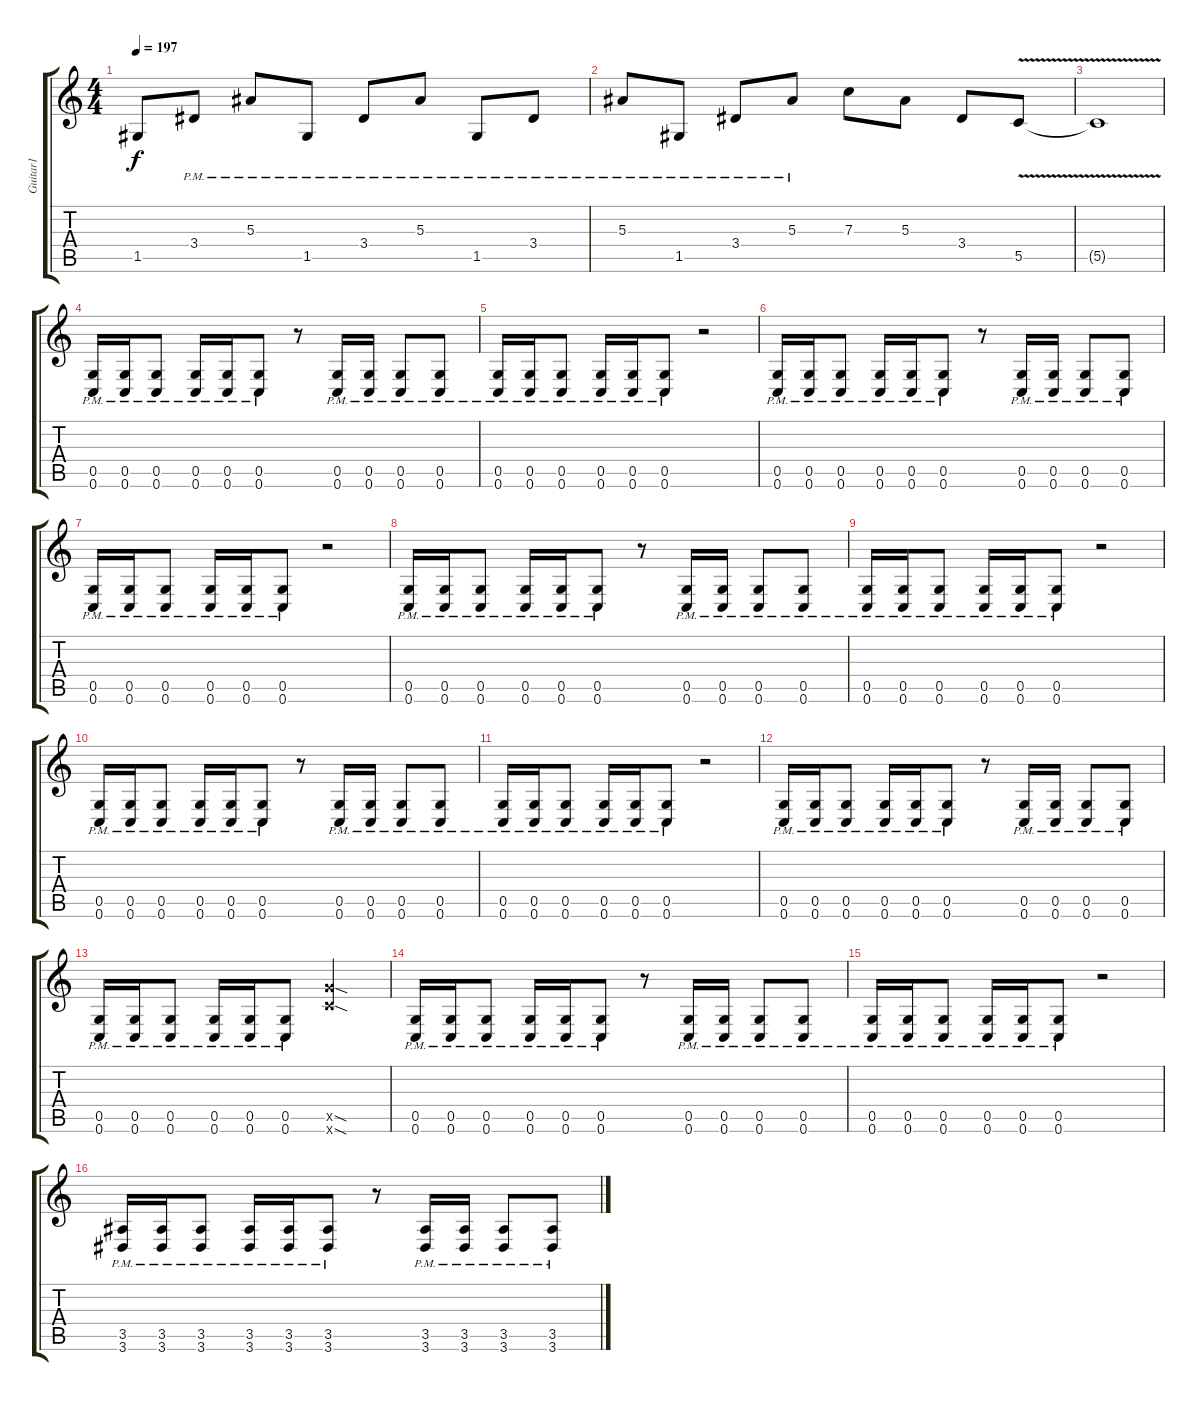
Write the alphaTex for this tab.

\track ("Guitar1" "Guitar1") {instrument distortionguitar}
\staff {score tabs}
\tuning (D4 A3 F3 C3 G2 C2) {hide}
\ts (4 4)
\tempo 197
\clef g2
\ks c
1.5{t}.8{dy f} 3.4{pm}.8 5.3{pm}.8 1.5{pm}.8 3.4{pm}.8 5.3{pm}.8 1.5{pm}.8 3.4{pm}.8 |
5.3{pm}.8 1.5{pm}.8 3.4{pm}.8 5.3{pm}.8 7.3.8 5.3.8 3.4.8 5.5{v}.8 |
5.5{t}.1 |
(0.5{pm} 0.6{pm}).16 (0.5{pm} 0.6{pm}).16 (0.5{pm} 0.6{pm}).8 (0.5{pm} 0.6{pm}).16 (0.5{pm} 0.6{pm}).16 (0.5{pm} 0.6{pm}).8 r.8 (0.5{pm} 0.6{pm}).16 (0.5{pm} 0.6{pm}).16 (0.5{pm} 0.6{pm}).8 (0.5{pm} 0.6{pm}).8 |
(0.5{pm} 0.6{pm}).16 (0.5{pm} 0.6{pm}).16 (0.5{pm} 0.6{pm}).8 (0.5{pm} 0.6{pm}).16 (0.5{pm} 0.6{pm}).16 (0.5{pm} 0.6{pm}).8 r.2 |
(0.5{pm} 0.6{pm}).16 (0.5{pm} 0.6{pm}).16 (0.5{pm} 0.6{pm}).8 (0.5{pm} 0.6{pm}).16 (0.5{pm} 0.6{pm}).16 (0.5{pm} 0.6{pm}).8 r.8 (0.5{pm} 0.6{pm}).16 (0.5{pm} 0.6{pm}).16 (0.5{pm} 0.6{pm}).8 (0.5{pm} 0.6{pm}).8 |
(0.5{pm} 0.6{pm}).16 (0.5{pm} 0.6{pm}).16 (0.5{pm} 0.6{pm}).8 (0.5{pm} 0.6{pm}).16 (0.5{pm} 0.6{pm}).16 (0.5{pm} 0.6{pm}).8 r.2 |
(0.5{pm} 0.6{pm}).16 (0.5{pm} 0.6{pm}).16 (0.5{pm} 0.6{pm}).8 (0.5{pm} 0.6{pm}).16 (0.5{pm} 0.6{pm}).16 (0.5{pm} 0.6{pm}).8 r.8 (0.5{pm} 0.6{pm}).16 (0.5{pm} 0.6{pm}).16 (0.5{pm} 0.6{pm}).8 (0.5{pm} 0.6{pm}).8 |
(0.5{pm} 0.6{pm}).16 (0.5{pm} 0.6{pm}).16 (0.5{pm} 0.6{pm}).8 (0.5{pm} 0.6{pm}).16 (0.5{pm} 0.6{pm}).16 (0.5{pm} 0.6{pm}).8 r.2 |
(0.5{pm} 0.6{pm}).16 (0.5{pm} 0.6{pm}).16 (0.5{pm} 0.6{pm}).8 (0.5{pm} 0.6{pm}).16 (0.5{pm} 0.6{pm}).16 (0.5{pm} 0.6{pm}).8 r.8 (0.5{pm} 0.6{pm}).16 (0.5{pm} 0.6{pm}).16 (0.5{pm} 0.6{pm}).8 (0.5{pm} 0.6{pm}).8 |
(0.5{pm} 0.6{pm}).16 (0.5{pm} 0.6{pm}).16 (0.5{pm} 0.6{pm}).8 (0.5{pm} 0.6{pm}).16 (0.5{pm} 0.6{pm}).16 (0.5{pm} 0.6{pm}).8 r.2 |
(0.5{pm} 0.6{pm}).16 (0.5{pm} 0.6{pm}).16 (0.5{pm} 0.6{pm}).8 (0.5{pm} 0.6{pm}).16 (0.5{pm} 0.6{pm}).16 (0.5{pm} 0.6{pm}).8 r.8 (0.5{pm} 0.6{pm}).16 (0.5{pm} 0.6{pm}).16 (0.5{pm} 0.6{pm}).8 (0.5{pm} 0.6{pm}).8 |
(0.5{pm} 0.6{pm}).16 (0.5{pm} 0.6{pm}).16 (0.5{pm} 0.6{pm}).8 (0.5{pm} 0.6{pm}).16 (0.5{pm} 0.6{pm}).16 (0.5{pm} 0.6{pm}).8 (12.5{sod x} 12.6{sod x}).2 |
(0.5{pm} 0.6{pm}).16 (0.5{pm} 0.6{pm}).16 (0.5{pm} 0.6{pm}).8 (0.5{pm} 0.6{pm}).16 (0.5{pm} 0.6{pm}).16 (0.5{pm} 0.6{pm}).8 r.8 (0.5{pm} 0.6{pm}).16 (0.5{pm} 0.6{pm}).16 (0.5{pm} 0.6{pm}).8 (0.5{pm} 0.6{pm}).8 |
(0.5{pm} 0.6{pm}).16 (0.5{pm} 0.6{pm}).16 (0.5{pm} 0.6{pm}).8 (0.5{pm} 0.6{pm}).16 (0.5{pm} 0.6{pm}).16 (0.5{pm} 0.6{pm}).8 r.2 |
(3.5{pm} 3.6{pm}).16 (3.5{pm} 3.6{pm}).16 (3.5{pm} 3.6{pm}).8 (3.5{pm} 3.6{pm}).16 (3.5{pm} 3.6{pm}).16 (3.5{pm} 3.6{pm}).8 r.8 (3.5{pm} 3.6{pm}).16 (3.5{pm} 3.6{pm}).16 (3.5{pm} 3.6{pm}).8 (3.5{pm} 3.6{pm}).8
